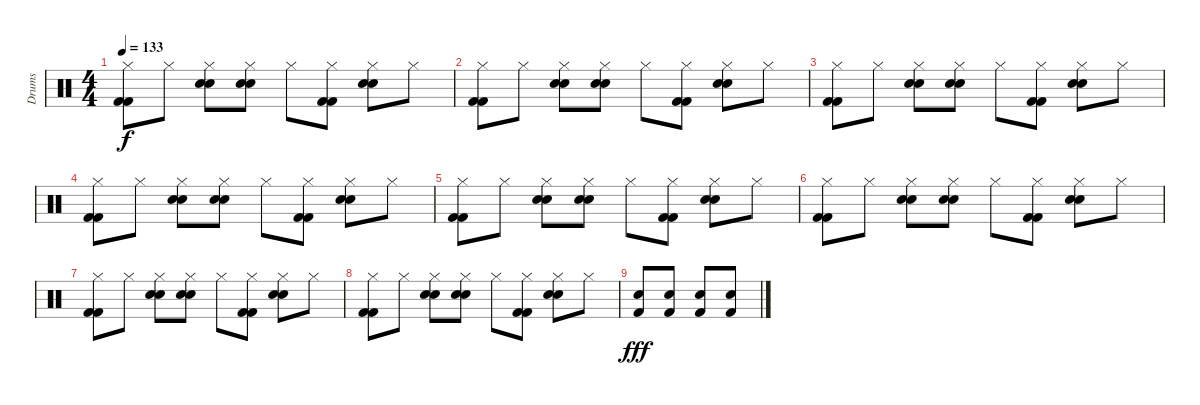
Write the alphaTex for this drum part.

\track ("Drums" "Drums") {instrument percussion}
\staff {score}
\articulation defaults
\ts (4 4)
\tempo 133
\clef neutral
\ks c
("Kick (hit) 2" "Kick (hit) 2" "Hi-Hat (closed)").8{dy f} "Hi-Hat (closed)".8 ("Snare (hit) 2" "Hi-Hat (closed)" "Electric Snare (hit)").8 ("Snare (hit) 2" "Hi-Hat (closed)" "Electric Snare (hit)").8 "Hi-Hat (closed)".8 ("Kick (hit) 2" "Kick (hit) 2" "Hi-Hat (closed)").8 ("Snare (hit) 2" "Hi-Hat (closed)" "Electric Snare (hit)").8 "Hi-Hat (closed)".8 |
("Kick (hit) 2" "Kick (hit) 2" "Hi-Hat (closed)").8 "Hi-Hat (closed)".8 ("Snare (hit) 2" "Hi-Hat (closed)" "Electric Snare (hit)").8 ("Snare (hit) 2" "Hi-Hat (closed)" "Electric Snare (hit)").8 "Hi-Hat (closed)".8 ("Kick (hit) 2" "Kick (hit) 2" "Hi-Hat (closed)").8 ("Snare (hit) 2" "Hi-Hat (closed)" "Electric Snare (hit)").8 "Hi-Hat (closed)".8 |
("Kick (hit) 2" "Kick (hit) 2" "Hi-Hat (closed)").8 "Hi-Hat (closed)".8 ("Snare (hit) 2" "Hi-Hat (closed)" "Electric Snare (hit)").8 ("Snare (hit) 2" "Hi-Hat (closed)" "Electric Snare (hit)").8 "Hi-Hat (closed)".8 ("Kick (hit) 2" "Kick (hit) 2" "Hi-Hat (closed)").8 ("Snare (hit) 2" "Hi-Hat (closed)" "Electric Snare (hit)").8 "Hi-Hat (closed)".8 |
("Kick (hit) 2" "Kick (hit) 2" "Hi-Hat (closed)").8 "Hi-Hat (closed)".8 ("Snare (hit) 2" "Hi-Hat (closed)" "Electric Snare (hit)").8 ("Snare (hit) 2" "Hi-Hat (closed)" "Electric Snare (hit)").8 "Hi-Hat (closed)".8 ("Kick (hit) 2" "Kick (hit) 2" "Hi-Hat (closed)").8 ("Snare (hit) 2" "Hi-Hat (closed)" "Electric Snare (hit)").8 "Hi-Hat (closed)".8 |
("Kick (hit) 2" "Kick (hit) 2" "Hi-Hat (closed)").8 "Hi-Hat (closed)".8 ("Snare (hit) 2" "Hi-Hat (closed)" "Electric Snare (hit)").8 ("Snare (hit) 2" "Hi-Hat (closed)" "Electric Snare (hit)").8 "Hi-Hat (closed)".8 ("Kick (hit) 2" "Kick (hit) 2" "Hi-Hat (closed)").8 ("Snare (hit) 2" "Hi-Hat (closed)" "Electric Snare (hit)").8 "Hi-Hat (closed)".8 |
("Kick (hit) 2" "Kick (hit) 2" "Hi-Hat (closed)").8 "Hi-Hat (closed)".8 ("Snare (hit) 2" "Hi-Hat (closed)" "Electric Snare (hit)").8 ("Snare (hit) 2" "Hi-Hat (closed)" "Electric Snare (hit)").8 "Hi-Hat (closed)".8 ("Kick (hit) 2" "Kick (hit) 2" "Hi-Hat (closed)").8 ("Snare (hit) 2" "Hi-Hat (closed)" "Electric Snare (hit)").8 "Hi-Hat (closed)".8 |
("Kick (hit) 2" "Kick (hit) 2" "Hi-Hat (closed)").8 "Hi-Hat (closed)".8 ("Snare (hit) 2" "Hi-Hat (closed)" "Electric Snare (hit)").8 ("Snare (hit) 2" "Hi-Hat (closed)" "Electric Snare (hit)").8 "Hi-Hat (closed)".8 ("Kick (hit) 2" "Kick (hit) 2" "Hi-Hat (closed)").8 ("Snare (hit) 2" "Hi-Hat (closed)" "Electric Snare (hit)").8 "Hi-Hat (closed)".8 |
("Kick (hit) 2" "Kick (hit) 2" "Hi-Hat (closed)").8 "Hi-Hat (closed)".8 ("Snare (hit) 2" "Hi-Hat (closed)" "Electric Snare (hit)").8 ("Snare (hit) 2" "Hi-Hat (closed)" "Electric Snare (hit)").8 "Hi-Hat (closed)".8 ("Kick (hit) 2" "Kick (hit) 2" "Hi-Hat (closed)").8 ("Snare (hit) 2" "Hi-Hat (closed)" "Electric Snare (hit)").8 "Hi-Hat (closed)".8 |
("Snare (hit) 2" "Kick (hit) 2").8{dy fff} ("Snare (hit) 2" "Kick (hit) 2").8 ("Snare (hit) 2" "Kick (hit) 2").8 ("Snare (hit) 2" "Kick (hit) 2").8
